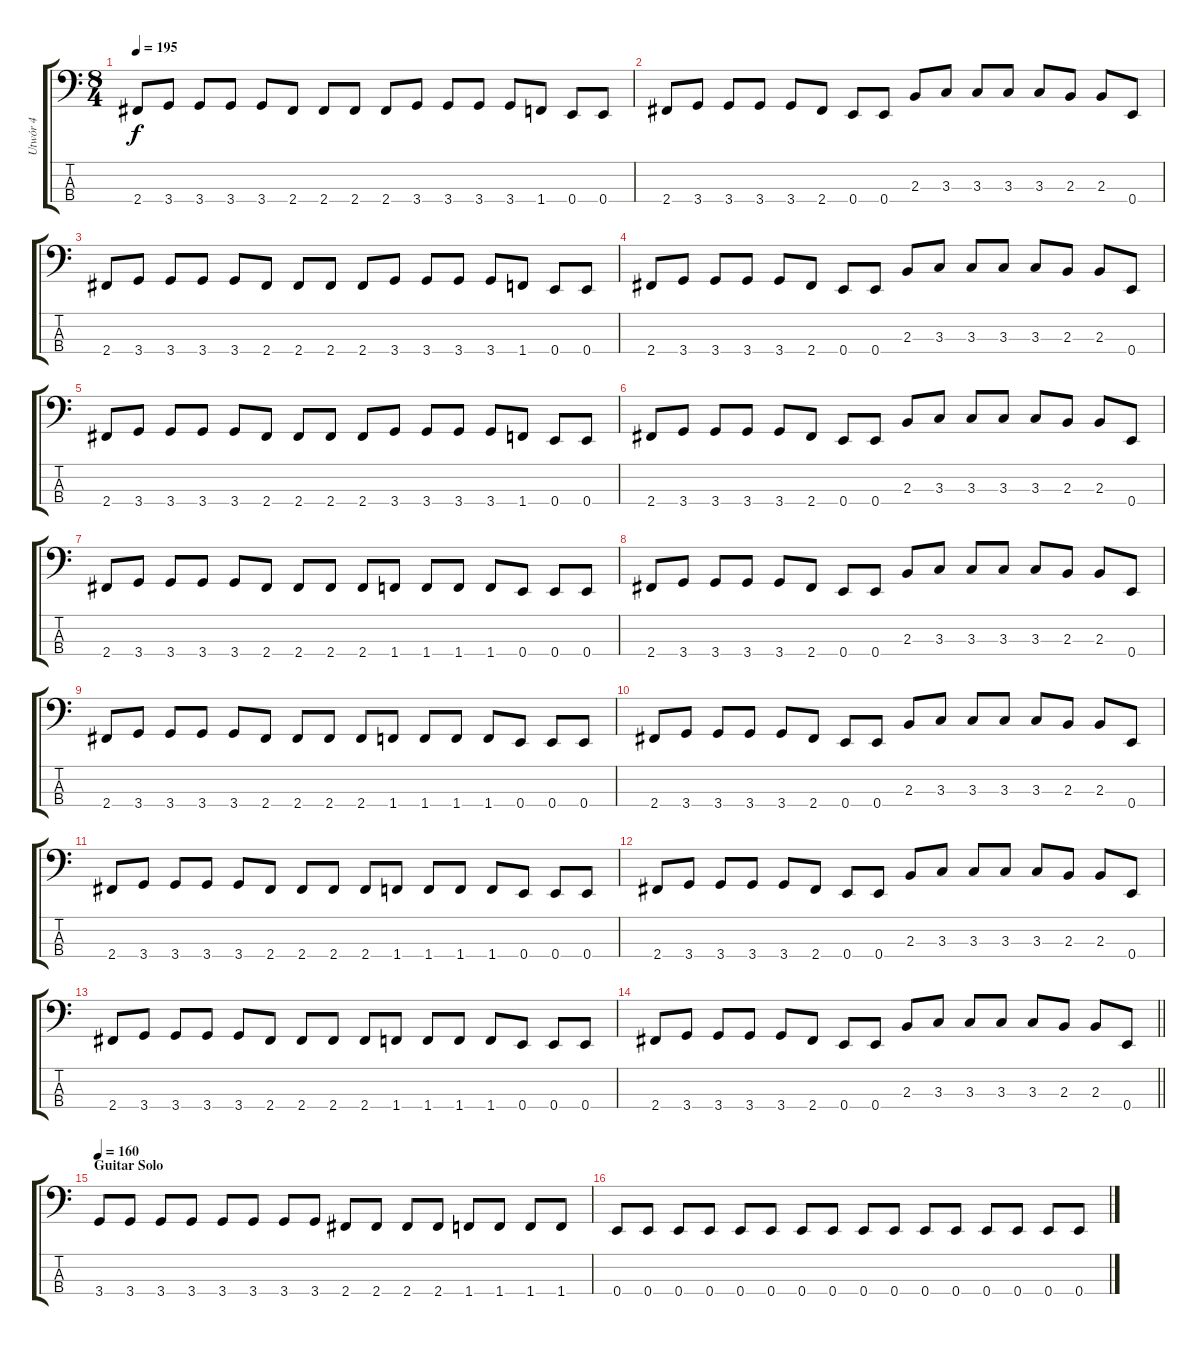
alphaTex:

\track ("Utwór 4" "Utwór 4") {instrument electricbassfinger}
\staff {score tabs}
\tuning (G2 D2 A1 E1) {hide}
\ts (8 4)
\tempo 195
\clef f4
\ks c
2.4.8{dy f} 3.4.8 3.4.8 3.4.8 3.4.8 2.4.8 2.4.8 2.4.8 2.4.8 3.4.8 3.4.8 3.4.8 3.4.8 1.4.8 0.4.8 0.4.8 |
2.4.8 3.4.8 3.4.8 3.4.8 3.4.8 2.4.8 0.4.8 0.4.8 2.3.8 3.3.8 3.3.8 3.3.8 3.3.8 2.3.8 2.3.8 0.4.8 |
2.4.8 3.4.8 3.4.8 3.4.8 3.4.8 2.4.8 2.4.8 2.4.8 2.4.8 3.4.8 3.4.8 3.4.8 3.4.8 1.4.8 0.4.8 0.4.8 |
2.4.8 3.4.8 3.4.8 3.4.8 3.4.8 2.4.8 0.4.8 0.4.8 2.3.8 3.3.8 3.3.8 3.3.8 3.3.8 2.3.8 2.3.8 0.4.8 |
2.4.8 3.4.8 3.4.8 3.4.8 3.4.8 2.4.8 2.4.8 2.4.8 2.4.8 3.4.8 3.4.8 3.4.8 3.4.8 1.4.8 0.4.8 0.4.8 |
2.4.8 3.4.8 3.4.8 3.4.8 3.4.8 2.4.8 0.4.8 0.4.8 2.3.8 3.3.8 3.3.8 3.3.8 3.3.8 2.3.8 2.3.8 0.4.8 |
2.4.8 3.4.8 3.4.8 3.4.8 3.4.8 2.4.8 2.4.8 2.4.8 2.4.8 1.4.8 1.4.8 1.4.8 1.4.8 0.4.8 0.4.8 0.4.8 |
2.4.8 3.4.8 3.4.8 3.4.8 3.4.8 2.4.8 0.4.8 0.4.8 2.3.8 3.3.8 3.3.8 3.3.8 3.3.8 2.3.8 2.3.8 0.4.8 |
2.4.8 3.4.8 3.4.8 3.4.8 3.4.8 2.4.8 2.4.8 2.4.8 2.4.8 1.4.8 1.4.8 1.4.8 1.4.8 0.4.8 0.4.8 0.4.8 |
2.4.8 3.4.8 3.4.8 3.4.8 3.4.8 2.4.8 0.4.8 0.4.8 2.3.8 3.3.8 3.3.8 3.3.8 3.3.8 2.3.8 2.3.8 0.4.8 |
2.4.8 3.4.8 3.4.8 3.4.8 3.4.8 2.4.8 2.4.8 2.4.8 2.4.8 1.4.8 1.4.8 1.4.8 1.4.8 0.4.8 0.4.8 0.4.8 |
2.4.8 3.4.8 3.4.8 3.4.8 3.4.8 2.4.8 0.4.8 0.4.8 2.3.8 3.3.8 3.3.8 3.3.8 3.3.8 2.3.8 2.3.8 0.4.8 |
2.4.8 3.4.8 3.4.8 3.4.8 3.4.8 2.4.8 2.4.8 2.4.8 2.4.8 1.4.8 1.4.8 1.4.8 1.4.8 0.4.8 0.4.8 0.4.8 |
\barLineRight lightlight
2.4.8 3.4.8 3.4.8 3.4.8 3.4.8 2.4.8 0.4.8 0.4.8 2.3.8 3.3.8 3.3.8 3.3.8 3.3.8 2.3.8 2.3.8 0.4.8 |
\section ("" "Guitar Solo")
\tempo 160
3.4.8 3.4.8 3.4.8 3.4.8 3.4.8 3.4.8 3.4.8 3.4.8 2.4.8 2.4.8 2.4.8 2.4.8 1.4.8 1.4.8 1.4.8 1.4.8 |
0.4.8 0.4.8 0.4.8 0.4.8 0.4.8 0.4.8 0.4.8 0.4.8 0.4.8 0.4.8 0.4.8 0.4.8 0.4.8 0.4.8 0.4.8 0.4.8
